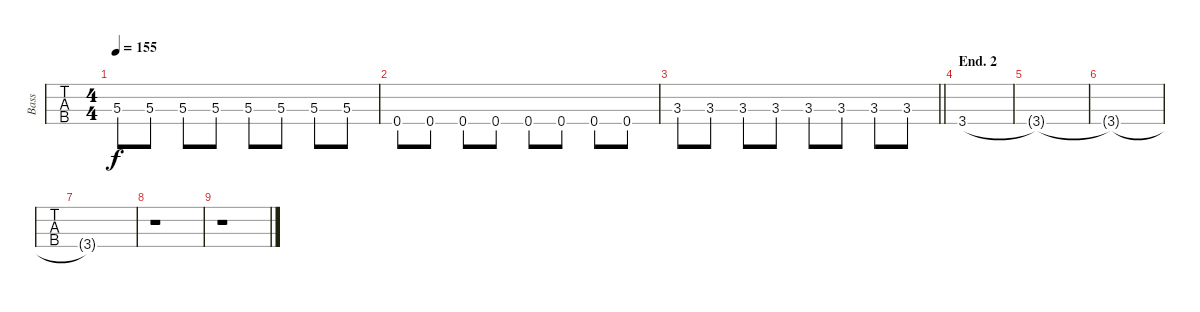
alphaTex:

\track ("Bass" "Bass") {instrument electricbassfinger}
\staff {tabs}
\tuning (G2 D2 A1 E1) {hide}
\ts (4 4)
\tempo 155
\clef f4
\ks g
5.3.8{dy f} 5.3.8 5.3.8 5.3.8 5.3.8 5.3.8 5.3.8 5.3.8 |
0.4.8 0.4.8 0.4.8 0.4.8 0.4.8 0.4.8 0.4.8 0.4.8 |
\barLineRight lightlight
3.3.8 3.3.8 3.3.8 3.3.8 3.3.8 3.3.8 3.3.8 3.3.8 |
\section ("" "End. 2")
3.4.1 |
3.4{t}.1 |
3.4{t}.1 |
3.4{t}.1 |
r.1 |
r.1
